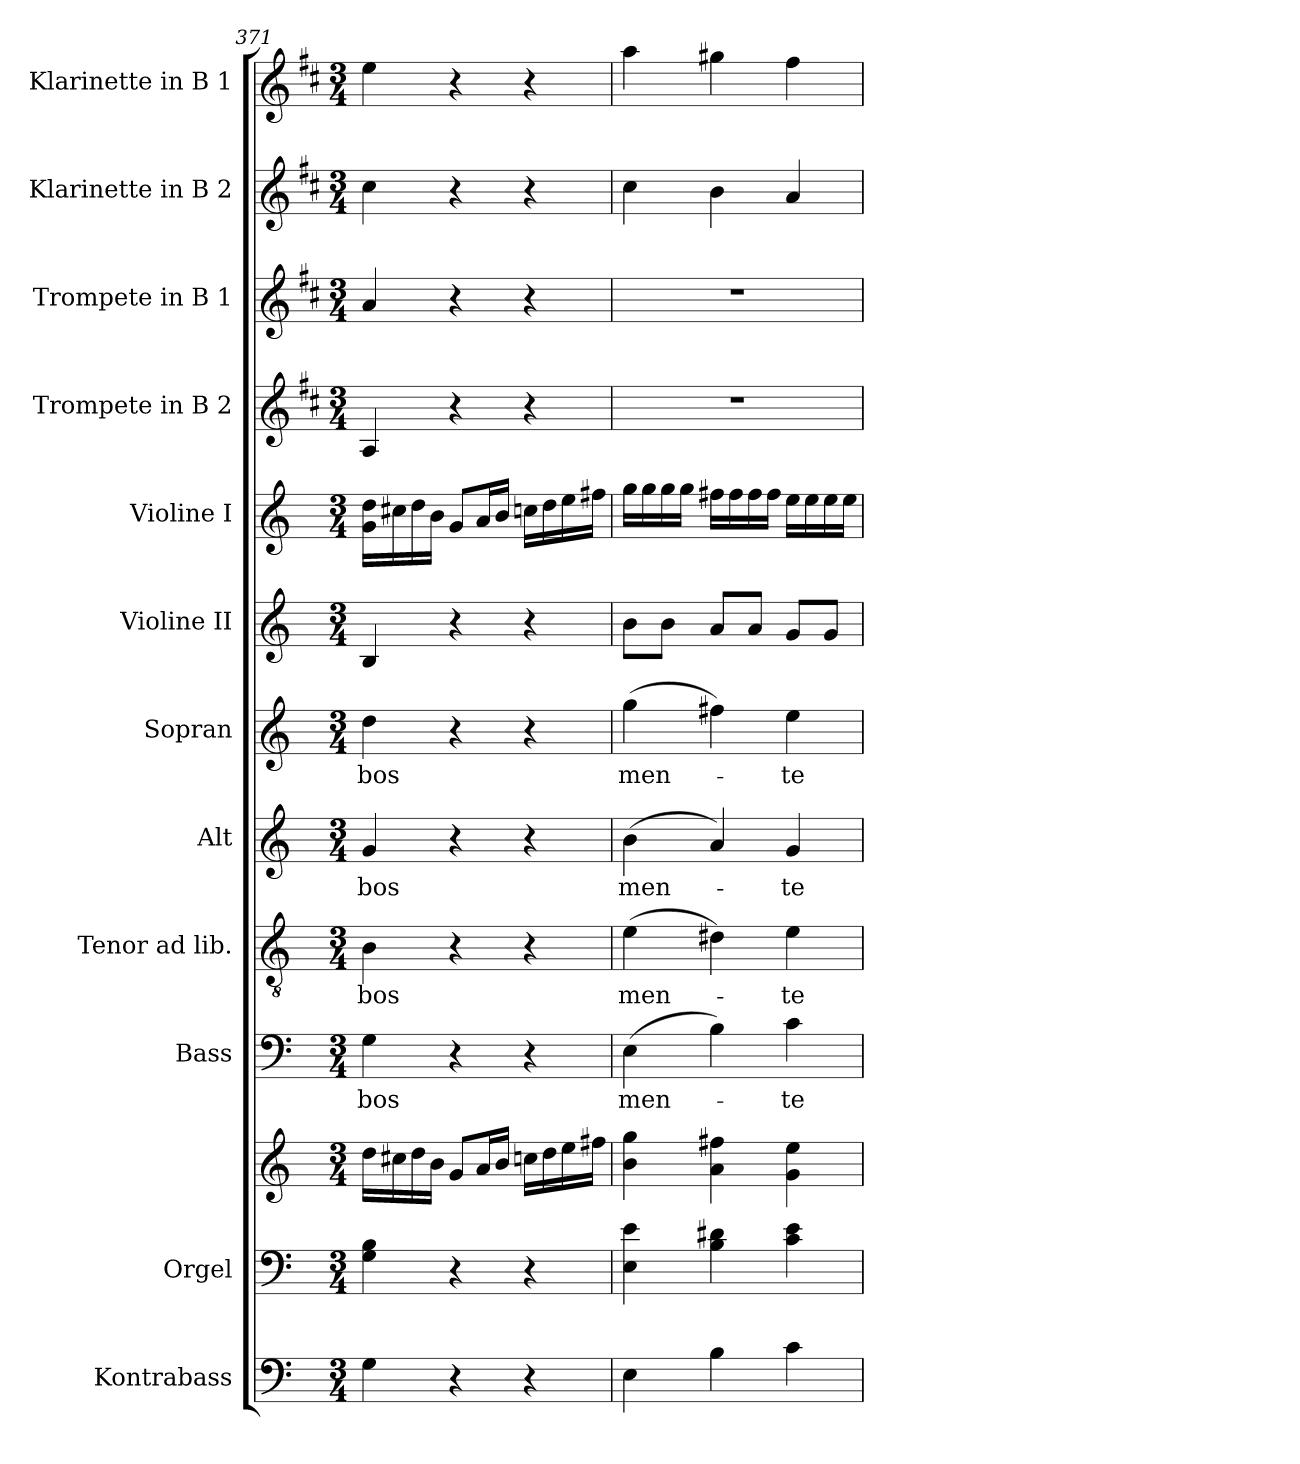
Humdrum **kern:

**kern	**kern	**kern	**kern	**text	**kern	**text	**kern	**text	**kern	**text	**kern	**kern	**kern	**kern	**kern	**kern
*part12	*part11	*part11	*part10	*part10	*part9	*part9	*part8	*part8	*part7	*part7	*part6	*part5	*part4	*part3	*part2	*part1
*staff13	*staff12	*staff11	*staff10	*staff10	*staff9	*staff9	*staff8	*staff8	*staff7	*staff7	*staff6	*staff5	*staff4	*staff3	*staff2	*staff1
*I"Kontrabass	*I"Orgel	*	*I"Bass	*	*I"Tenor ad lib.	*	*I"Alt	*	*I"Sopran	*	*I"Violine II	*I"Violine I	*I"Trompete in B 2	*I"Trompete in B 1	*I"Klarinette in B 2	*I"Klarinette in B 1
*I'Kb.	*I'Org.	*	*I'B	*	*I'T	*	*I'A	*	*I'S	*	*I'Vl. II	*I'Vl. I	*	*	*	*
*clefF4	*clefF4	*clefG2	*clefF4	*	*clefGv2	*	*clefG2	*	*clefG2	*	*clefG2	*clefG2	*clefG2	*clefG2	*clefG2	*clefG2
*ITrd7c12	*	*	*	*	*	*	*	*	*	*	*	*	*ITrd1c2	*ITrd1c2	*ITrd1c2	*ITrd1c2
*k[]	*k[]	*k[]	*k[]	*	*k[]	*	*k[]	*	*k[]	*	*k[]	*k[]	*k[]	*k[]	*k[]	*k[]
*C:	*C:	*C:	*C:	*	*C:	*	*C:	*	*C:	*	*C:	*C:	*C:	*C:	*C:	*C:
*M3/4	*M3/4	*M3/4	*M3/4	*	*M3/4	*	*M3/4	*	*M3/4	*	*M3/4	*M3/4	*M3/4	*M3/4	*M3/4	*M3/4
=371	=371	=371	=371	=371	=371	=371	=371	=371	=371	=371	=371	=371	=371	=371	=371	=371
!	!	!	!	!LO:LY:b	!	!LO:LY:b	!	!LO:LY:b	!	!LO:LY:b	!	!	!	!	!	!
4GG\	4G\ 4B\	16dd\LL	4G\	-bos	4B\	-bos	4g/	-bos	4dd\	-bos	4B/	16g\ 16dd\LL	4G/	4g/	4b\	4dd\
.	.	16cc#X\	.	.	.	.	.	.	.	.	.	16cc#X\	.	.	.	.
.	.	16dd\	.	.	.	.	.	.	.	.	.	16dd\	.	.	.	.
.	.	16b\JJ	.	.	.	.	.	.	.	.	.	16b\JJ	.	.	.	.
4r	4r	8g/L	4r	.	4r	.	4r	.	4r	.	4r	8g/L	4r	4r	4r	4r
.	.	16a/L	.	.	.	.	.	.	.	.	.	16a/L	.	.	.	.
.	.	16b/JJ	.	.	.	.	.	.	.	.	.	16b/JJ	.	.	.	.
4r	4r	16ccn\LL	4r	.	4r	.	4r	.	4r	.	4r	16ccn\LL	4r	4r	4r	4r
.	.	16dd\	.	.	.	.	.	.	.	.	.	16dd\	.	.	.	.
.	.	16ee\	.	.	.	.	.	.	.	.	.	16ee\	.	.	.	.
.	.	16ff#X\JJ	.	.	.	.	.	.	.	.	.	16ff#X\JJ	.	.	.	.
=372	=372	=372	=372	=372	=372	=372	=372	=372	=372	=372	=372	=372	=372	=372	=372	=372
!	!	!	!	!LO:LY:b	!	!LO:LY:b	!	!LO:LY:b	!	!LO:LY:b	!	!	!	!	!	!
4EE\	4E\ 4e\	4b\ 4gg\	(>4E\	men-	(>4e\	men-	(>4b\	men-	(>4gg\	men-	8b\L	16gg\LL	2.r	2.r	4b\	4gg\
.	.	.	.	.	.	.	.	.	.	.	.	16gg\	.	.	.	.
.	.	.	.	.	.	.	.	.	.	.	8b\J	16gg\	.	.	.	.
.	.	.	.	.	.	.	.	.	.	.	.	16gg\JJ	.	.	.	.
4BB\	4B\ 4d#X\	4a\ 4ff#X\	4B\)	.	4d#X\)	.	4a/)	.	4ff#X\)	.	8a/L	16ff#X\LL	.	.	4a\	4ff#X\
.	.	.	.	.	.	.	.	.	.	.	.	16ff#\	.	.	.	.
.	.	.	.	.	.	.	.	.	.	.	8a/J	16ff#\	.	.	.	.
.	.	.	.	.	.	.	.	.	.	.	.	16ff#\JJ	.	.	.	.
!	!	!	!	!LO:LY:b	!	!LO:LY:b	!	!LO:LY:b	!	!LO:LY:b	!	!	!	!	!	!
4C\	4c\ 4e\	4g\ 4ee\	4c\	-te	4e\	-te	4g/	-te	4ee\	-te	8g/L	16ee\LL	.	.	4g/	4ee\
.	.	.	.	.	.	.	.	.	.	.	.	16ee\	.	.	.	.
.	.	.	.	.	.	.	.	.	.	.	8g/J	16ee\	.	.	.	.
.	.	.	.	.	.	.	.	.	.	.	.	16ee\JJ	.	.	.	.
=	=	=	=	=	=	=	=	=	=	=	=	=	=	=	=	=
*-	*-	*-	*-	*-	*-	*-	*-	*-	*-	*-	*-	*-	*-	*-	*-	*-
